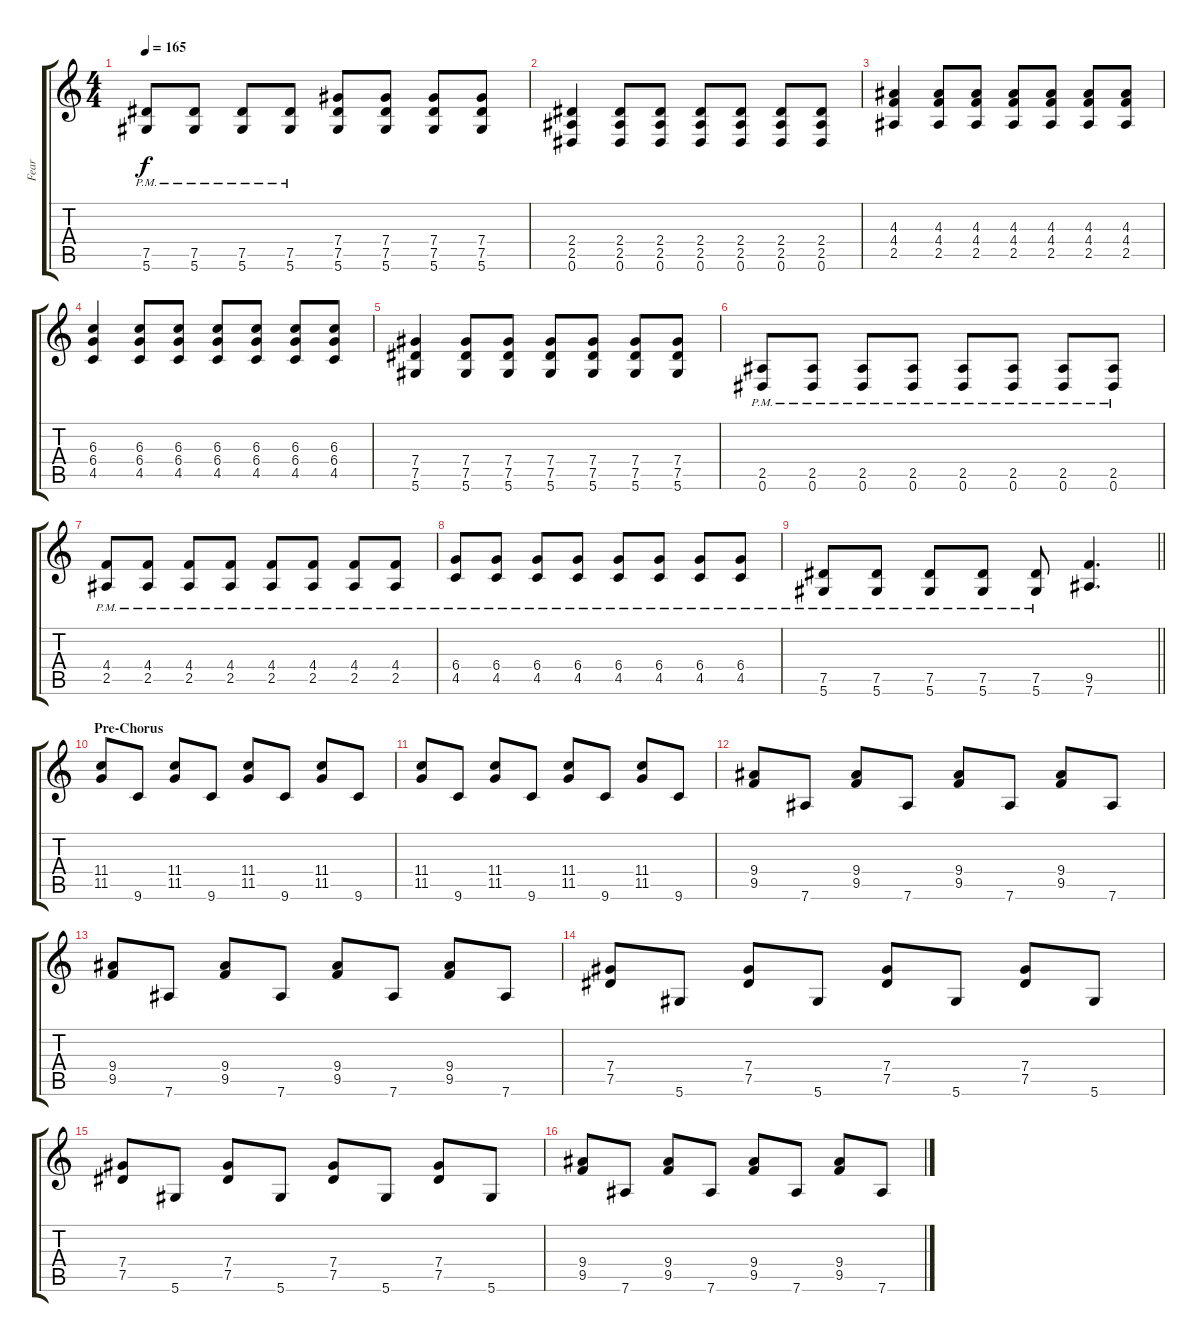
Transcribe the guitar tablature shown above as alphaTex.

\track ("Fear" "Fear") {instrument distortionguitar}
\staff {score tabs}
\tuning (Eb4 Bb3 Gb3 Db3 Ab2 Eb2) {hide}
\ts (4 4)
\tempo 165
\clef g2
\ks c
(7.5{pm} 5.6).8{dy f} (7.5{pm} 5.6).8 (7.5{pm} 5.6).8 (7.5{pm} 5.6).8 (7.4 7.5 5.6).8 (7.4 7.5 5.6).8 (7.4 7.5 5.6).8 (7.4 7.5 5.6).8 |
(2.4 2.5 0.6).4 (2.4 2.5 0.6).8 (2.4 2.5 0.6).8 (2.4 2.5 0.6).8 (2.4 2.5 0.6).8 (2.4 2.5 0.6).8 (2.4 2.5 0.6).8 |
(4.3 4.4 2.5).4 (4.3 4.4 2.5).8 (4.3 4.4 2.5).8 (4.3 4.4 2.5).8 (4.3 4.4 2.5).8 (4.3 4.4 2.5).8 (4.3 4.4 2.5).8 |
(6.3 6.4 4.5).4 (6.3 6.4 4.5).8 (6.3 6.4 4.5).8 (6.3 6.4 4.5).8 (6.3 6.4 4.5).8 (6.3 6.4 4.5).8 (6.3 6.4 4.5).8 |
(7.4 7.5 5.6).4 (7.4 7.5 5.6).8 (7.4 7.5 5.6).8 (7.4 7.5 5.6).8 (7.4 7.5 5.6).8 (7.4 7.5 5.6).8 (7.4 7.5 5.6).8 |
(2.5{pm} 0.6{pm}).8 (2.5{pm} 0.6{pm}).8 (2.5{pm} 0.6{pm}).8 (2.5{pm} 0.6{pm}).8 (2.5{pm} 0.6{pm}).8 (2.5{pm} 0.6{pm}).8 (2.5{pm} 0.6{pm}).8 (2.5{pm} 0.6{pm}).8 |
(4.4{pm} 2.5{pm}).8 (4.4{pm} 2.5{pm}).8 (4.4{pm} 2.5{pm}).8 (4.4{pm} 2.5{pm}).8 (4.4{pm} 2.5{pm}).8 (4.4{pm} 2.5{pm}).8 (4.4{pm} 2.5{pm}).8 (4.4{pm} 2.5{pm}).8 |
(6.4{pm} 4.5{pm}).8 (6.4{pm} 4.5{pm}).8 (6.4{pm} 4.5{pm}).8 (6.4{pm} 4.5{pm}).8 (6.4{pm} 4.5{pm}).8 (6.4{pm} 4.5{pm}).8 (6.4{pm} 4.5{pm}).8 (6.4{pm} 4.5{pm}).8 |
\barLineRight lightlight
(7.5{pm} 5.6{pm}).8 (7.5{pm} 5.6{pm}).8 (7.5{pm} 5.6{pm}).8 (7.5{pm} 5.6{pm}).8 (7.5{pm} 5.6{pm}).8 (9.5 7.6).4{d} |
\section ("" "Pre-Chorus")
(11.4 11.5).8 9.6.8 (11.4 11.5).8 9.6.8 (11.4 11.5).8 9.6.8 (11.4 11.5).8 9.6.8 |
(11.4 11.5).8 9.6.8 (11.4 11.5).8 9.6.8 (11.4 11.5).8 9.6.8 (11.4 11.5).8 9.6.8 |
(9.4 9.5).8 7.6.8 (9.4 9.5).8 7.6.8 (9.4 9.5).8 7.6.8 (9.4 9.5).8 7.6.8 |
(9.4 9.5).8 7.6.8 (9.4 9.5).8 7.6.8 (9.4 9.5).8 7.6.8 (9.4 9.5).8 7.6.8 |
(7.4 7.5).8 5.6.8 (7.4 7.5).8 5.6.8 (7.4 7.5).8 5.6.8 (7.4 7.5).8 5.6.8 |
(7.4 7.5).8 5.6.8 (7.4 7.5).8 5.6.8 (7.4 7.5).8 5.6.8 (7.4 7.5).8 5.6.8 |
(9.4 9.5).8 7.6.8 (9.4 9.5).8 7.6.8 (9.4 9.5).8 7.6.8 (9.4 9.5).8 7.6.8
